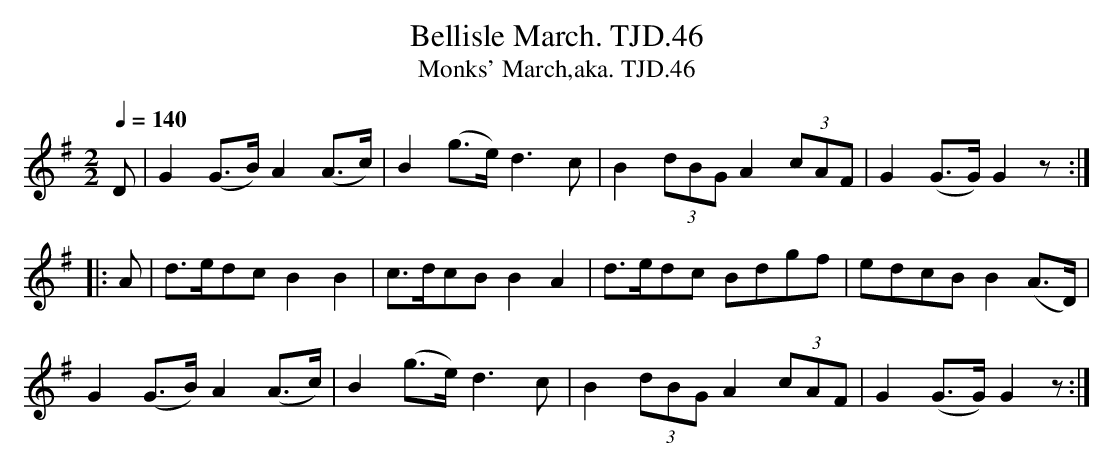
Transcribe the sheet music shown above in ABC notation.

X:1
T:Bellisle March. TJD.46
T:Monks' March,aka. TJD.46
L:1/8
M:2/2
Q:1/4=140
K:G
D|G2(G>B)A2(A>c)|B2 (g>e)d2>c2|B2(3dBG A2(3cAF|G2(G>G)G2z:|!
|:A|d>edc B2B2|c>dcBB2A2|d>edc Bdgf|edcBB2 (A>D)|!
G2(G>B)A2(A>c)|B2(g>e)d2>c2|B2(3dBGA2(3cAF|G2(G>G)G2z:|]
